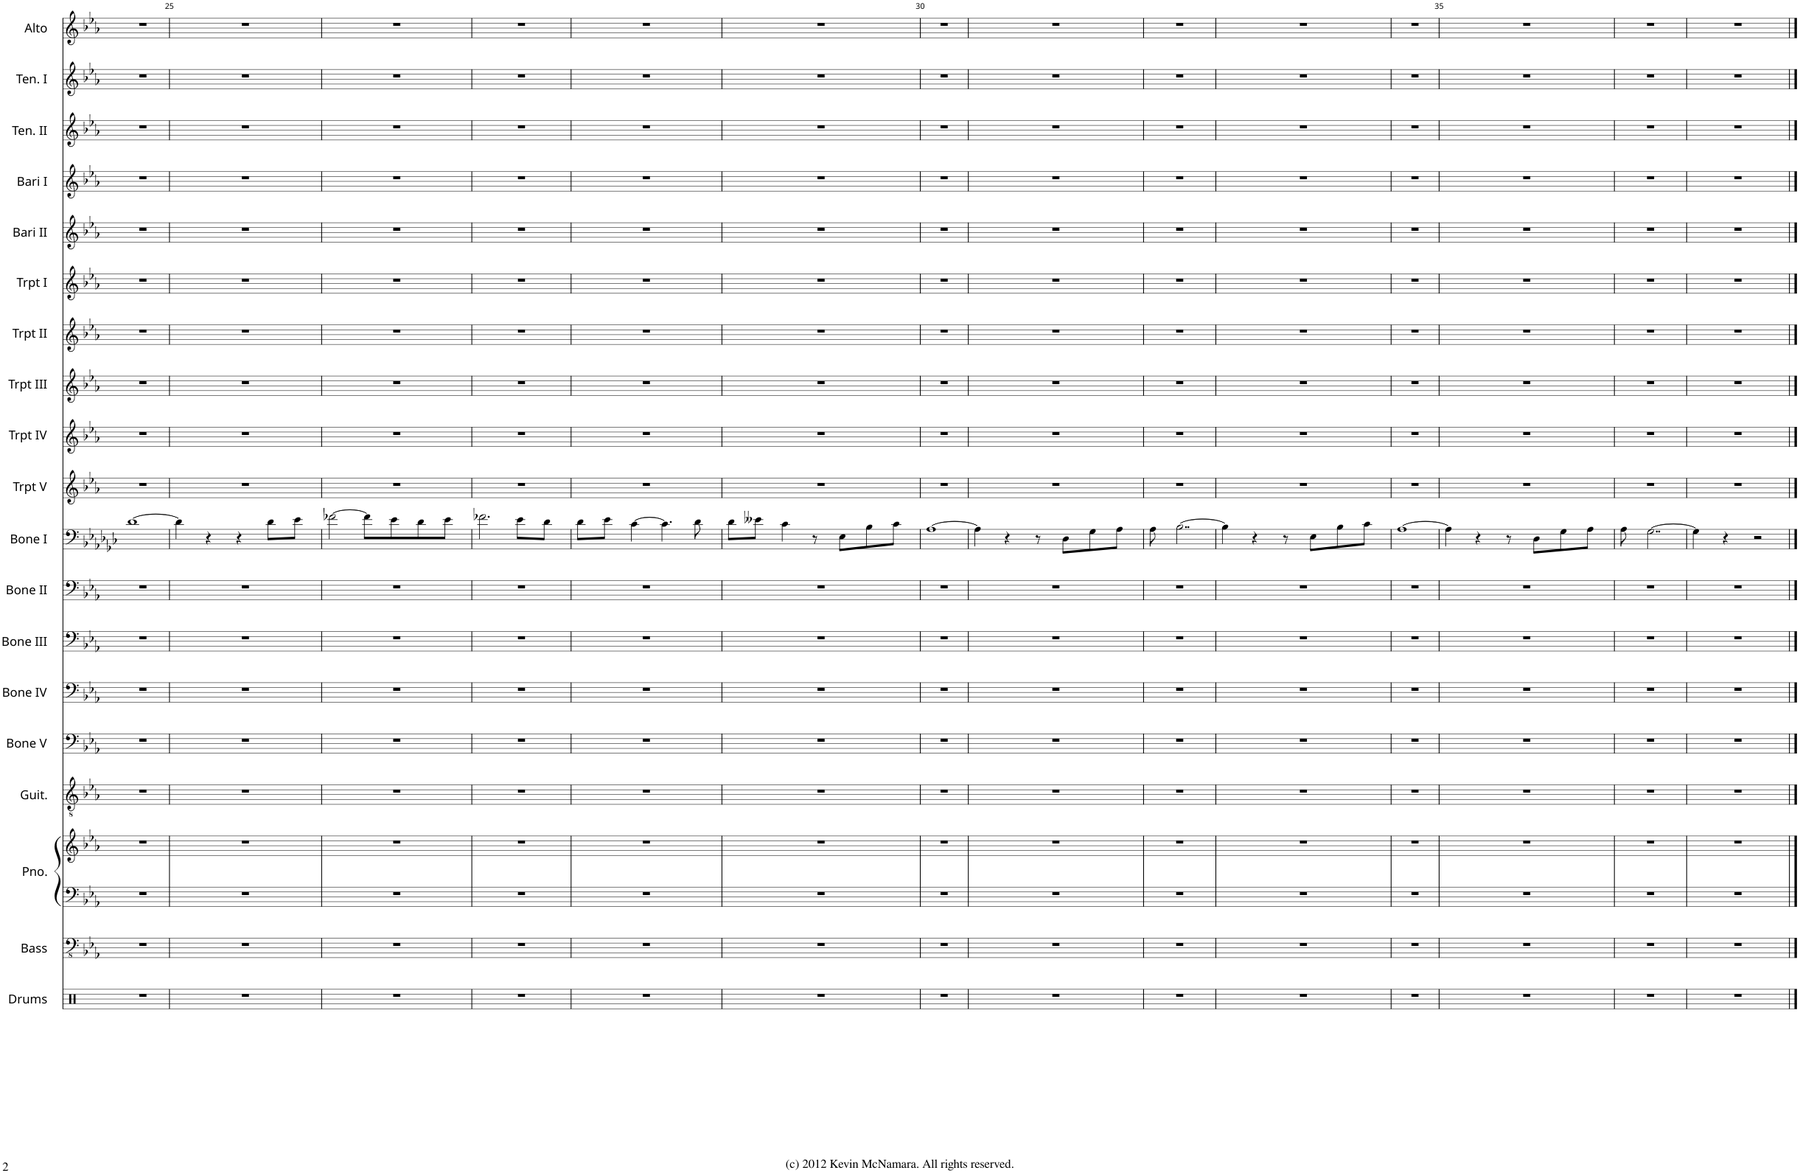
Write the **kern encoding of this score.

**kern	**kern	**kern	**kern	**kern	**kern	**kern	**kern	**kern	**kern	**kern	**kern	**kern	**kern	**kern	**kern	**kern	**kern	**kern	**kern
*part19	*part18	*part17	*part17	*part16	*part15	*part14	*part13	*part12	*part11	*part10	*part9	*part8	*part7	*part6	*part5	*part4	*part3	*part2	*part1
*staff20	*staff19	*staff18	*staff17	*staff16	*staff15	*staff14	*staff13	*staff12	*staff11	*staff10	*staff9	*staff8	*staff7	*staff6	*staff5	*staff4	*staff3	*staff2	*staff1
*I"Drums	*I"Bass	*I"Piano	*	*I"Guitar	*I"Bone V	*I"Bone IV	*I"Bone III	*I"Bone II	*I"Bone I	*I"Trpt V	*I"Trpt IV	*I"Trpt III	*I"Trpt II	*I"Trpt I	*I"Bari II	*I"Bari I	*I"Tenor II	*I"Tenor I	*I"Alto
*I'Drums	*I'Bass	*I'Pno.	*	*I'Guit.	*I'Bone V	*I'Bone IV	*I'Bone III	*I'Bone II	*I'Bone I	*I'Trpt V	*I'Trpt IV	*I'Trpt III	*I'Trpt II	*I'Trpt I	*I'Bari II	*I'Bari I	*I'Ten. II	*I'Ten. I	*I'Alto
!!LO:PB:g=z
*clefX	*clefFv4	*clefF4	*clefG2	*clefGv2	*clefF4	*clefF4	*clefF4	*clefF4	*clefF4	*clefG2	*clefG2	*clefG2	*clefG2	*clefG2	*clefG2	*clefG2	*clefG2	*clefG2	*clefG2
*	*	*	*	*	*	*	*	*	*	*ITrd1c2	*ITrd1c2	*ITrd1c2	*ITrd1c2	*ITrd1c2	*ITrd12c21	*ITrd12c21	*ITrd8c14	*ITrd8c14	*ITrd5c9
*k[]	*k[b-e-a-]	*k[b-e-a-]	*k[b-e-a-]	*k[b-e-a-]	*k[b-e-a-]	*k[b-e-a-]	*k[b-e-a-]	*k[b-e-a-]	*k[b-e-a-d-g-c-]	*k[b-e-a-]	*k[b-e-a-]	*k[b-e-a-]	*k[b-e-a-]	*k[b-e-a-]	*k[b-e-a-]	*k[b-e-a-]	*k[b-e-a-]	*k[b-e-a-]	*k[b-e-a-]
*M4/4	*M4/4	*M4/4	*M4/4	*M4/4	*M4/4	*M4/4	*M4/4	*M4/4	*M4/4	*M4/4	*M4/4	*M4/4	*M4/4	*M4/4	*M4/4	*M4/4	*M4/4	*M4/4	*M4/4
=24	=24	=24	=24	=24	=24	=24	=24	=24	=24	=24	=24	=24	=24	=24	=24	=24	=24	=24	=24
1r	1r	1r	1r	1r	1r	1r	1r	1r	[1d-	1r	1r	1r	1r	1r	1r	1r	1r	1r	1r
=25	=25	=25	=25	=25	=25	=25	=25	=25	=25	=25	=25	=25	=25	=25	=25	=25	=25	=25	=25
1r	1r	1r	1r	1r	1r	1r	1r	1r	4d-\]	1r	1r	1r	1r	1r	1r	1r	1r	1r	1r
.	.	.	.	.	.	.	.	.	4r	.	.	.	.	.	.	.	.	.	.
.	.	.	.	.	.	.	.	.	4r	.	.	.	.	.	.	.	.	.	.
.	.	.	.	.	.	.	.	.	8d-\L	.	.	.	.	.	.	.	.	.	.
.	.	.	.	.	.	.	.	.	8e-\J	.	.	.	.	.	.	.	.	.	.
=26	=26	=26	=26	=26	=26	=26	=26	=26	=26	=26	=26	=26	=26	=26	=26	=26	=26	=26	=26
1r	1r	1r	1r	1r	1r	1r	1r	1r	[2f-X\	1r	1r	1r	1r	1r	1r	1r	1r	1r	1r
.	.	.	.	.	.	.	.	.	8f-\L]	.	.	.	.	.	.	.	.	.	.
.	.	.	.	.	.	.	.	.	8e-\	.	.	.	.	.	.	.	.	.	.
.	.	.	.	.	.	.	.	.	8d-\	.	.	.	.	.	.	.	.	.	.
.	.	.	.	.	.	.	.	.	8e-\J	.	.	.	.	.	.	.	.	.	.
=27	=27	=27	=27	=27	=27	=27	=27	=27	=27	=27	=27	=27	=27	=27	=27	=27	=27	=27	=27
1r	1r	1r	1r	1r	1r	1r	1r	1r	2.f-X\	1r	1r	1r	1r	1r	1r	1r	1r	1r	1r
.	.	.	.	.	.	.	.	.	8e-\L	.	.	.	.	.	.	.	.	.	.
.	.	.	.	.	.	.	.	.	8d-\J	.	.	.	.	.	.	.	.	.	.
=28	=28	=28	=28	=28	=28	=28	=28	=28	=28	=28	=28	=28	=28	=28	=28	=28	=28	=28	=28
1r	1r	1r	1r	1r	1r	1r	1r	1r	8d-\L	1r	1r	1r	1r	1r	1r	1r	1r	1r	1r
.	.	.	.	.	.	.	.	.	8e-\J	.	.	.	.	.	.	.	.	.	.
.	.	.	.	.	.	.	.	.	[4c-\	.	.	.	.	.	.	.	.	.	.
.	.	.	.	.	.	.	.	.	4.c-\]	.	.	.	.	.	.	.	.	.	.
.	.	.	.	.	.	.	.	.	8d-\	.	.	.	.	.	.	.	.	.	.
=29	=29	=29	=29	=29	=29	=29	=29	=29	=29	=29	=29	=29	=29	=29	=29	=29	=29	=29	=29
1r	1r	1r	1r	1r	1r	1r	1r	1r	8d-\L	1r	1r	1r	1r	1r	1r	1r	1r	1r	1r
.	.	.	.	.	.	.	.	.	8e--X\J	.	.	.	.	.	.	.	.	.	.
.	.	.	.	.	.	.	.	.	4c-\	.	.	.	.	.	.	.	.	.	.
.	.	.	.	.	.	.	.	.	8r	.	.	.	.	.	.	.	.	.	.
.	.	.	.	.	.	.	.	.	8E-\L	.	.	.	.	.	.	.	.	.	.
.	.	.	.	.	.	.	.	.	8B-\	.	.	.	.	.	.	.	.	.	.
.	.	.	.	.	.	.	.	.	8c-\J	.	.	.	.	.	.	.	.	.	.
=30	=30	=30	=30	=30	=30	=30	=30	=30	=30	=30	=30	=30	=30	=30	=30	=30	=30	=30	=30
1r	1r	1r	1r	1r	1r	1r	1r	1r	[1A-	1r	1r	1r	1r	1r	1r	1r	1r	1r	1r
=31	=31	=31	=31	=31	=31	=31	=31	=31	=31	=31	=31	=31	=31	=31	=31	=31	=31	=31	=31
1r	1r	1r	1r	1r	1r	1r	1r	1r	4A-\]	1r	1r	1r	1r	1r	1r	1r	1r	1r	1r
.	.	.	.	.	.	.	.	.	4r	.	.	.	.	.	.	.	.	.	.
.	.	.	.	.	.	.	.	.	8r	.	.	.	.	.	.	.	.	.	.
.	.	.	.	.	.	.	.	.	8D-\L	.	.	.	.	.	.	.	.	.	.
.	.	.	.	.	.	.	.	.	8G-\	.	.	.	.	.	.	.	.	.	.
.	.	.	.	.	.	.	.	.	8A-\J	.	.	.	.	.	.	.	.	.	.
=32	=32	=32	=32	=32	=32	=32	=32	=32	=32	=32	=32	=32	=32	=32	=32	=32	=32	=32	=32
1r	1r	1r	1r	1r	1r	1r	1r	1r	8A-\	1r	1r	1r	1r	1r	1r	1r	1r	1r	1r
.	.	.	.	.	.	.	.	.	[2..B-\	.	.	.	.	.	.	.	.	.	.
=33	=33	=33	=33	=33	=33	=33	=33	=33	=33	=33	=33	=33	=33	=33	=33	=33	=33	=33	=33
1r	1r	1r	1r	1r	1r	1r	1r	1r	4B-\]	1r	1r	1r	1r	1r	1r	1r	1r	1r	1r
.	.	.	.	.	.	.	.	.	4r	.	.	.	.	.	.	.	.	.	.
.	.	.	.	.	.	.	.	.	8r	.	.	.	.	.	.	.	.	.	.
.	.	.	.	.	.	.	.	.	8E-\L	.	.	.	.	.	.	.	.	.	.
.	.	.	.	.	.	.	.	.	8B-\	.	.	.	.	.	.	.	.	.	.
.	.	.	.	.	.	.	.	.	8c-\J	.	.	.	.	.	.	.	.	.	.
=34	=34	=34	=34	=34	=34	=34	=34	=34	=34	=34	=34	=34	=34	=34	=34	=34	=34	=34	=34
1r	1r	1r	1r	1r	1r	1r	1r	1r	[1A-	1r	1r	1r	1r	1r	1r	1r	1r	1r	1r
=35	=35	=35	=35	=35	=35	=35	=35	=35	=35	=35	=35	=35	=35	=35	=35	=35	=35	=35	=35
1r	1r	1r	1r	1r	1r	1r	1r	1r	4A-\]	1r	1r	1r	1r	1r	1r	1r	1r	1r	1r
.	.	.	.	.	.	.	.	.	4r	.	.	.	.	.	.	.	.	.	.
.	.	.	.	.	.	.	.	.	8r	.	.	.	.	.	.	.	.	.	.
.	.	.	.	.	.	.	.	.	8D-\L	.	.	.	.	.	.	.	.	.	.
.	.	.	.	.	.	.	.	.	8G-\	.	.	.	.	.	.	.	.	.	.
.	.	.	.	.	.	.	.	.	8A-\J	.	.	.	.	.	.	.	.	.	.
=36	=36	=36	=36	=36	=36	=36	=36	=36	=36	=36	=36	=36	=36	=36	=36	=36	=36	=36	=36
1r	1r	1r	1r	1r	1r	1r	1r	1r	8A-\	1r	1r	1r	1r	1r	1r	1r	1r	1r	1r
.	.	.	.	.	.	.	.	.	[2..G-\	.	.	.	.	.	.	.	.	.	.
=37	=37	=37	=37	=37	=37	=37	=37	=37	=37	=37	=37	=37	=37	=37	=37	=37	=37	=37	=37
1r	1r	1r	1r	1r	1r	1r	1r	1r	4G-\]	1r	1r	1r	1r	1r	1r	1r	1r	1r	1r
.	.	.	.	.	.	.	.	.	4r	.	.	.	.	.	.	.	.	.	.
.	.	.	.	.	.	.	.	.	2r	.	.	.	.	.	.	.	.	.	.
==	==	==	==	==	==	==	==	==	==	==	==	==	==	==	==	==	==	==	==
*-	*-	*-	*-	*-	*-	*-	*-	*-	*-	*-	*-	*-	*-	*-	*-	*-	*-	*-	*-
